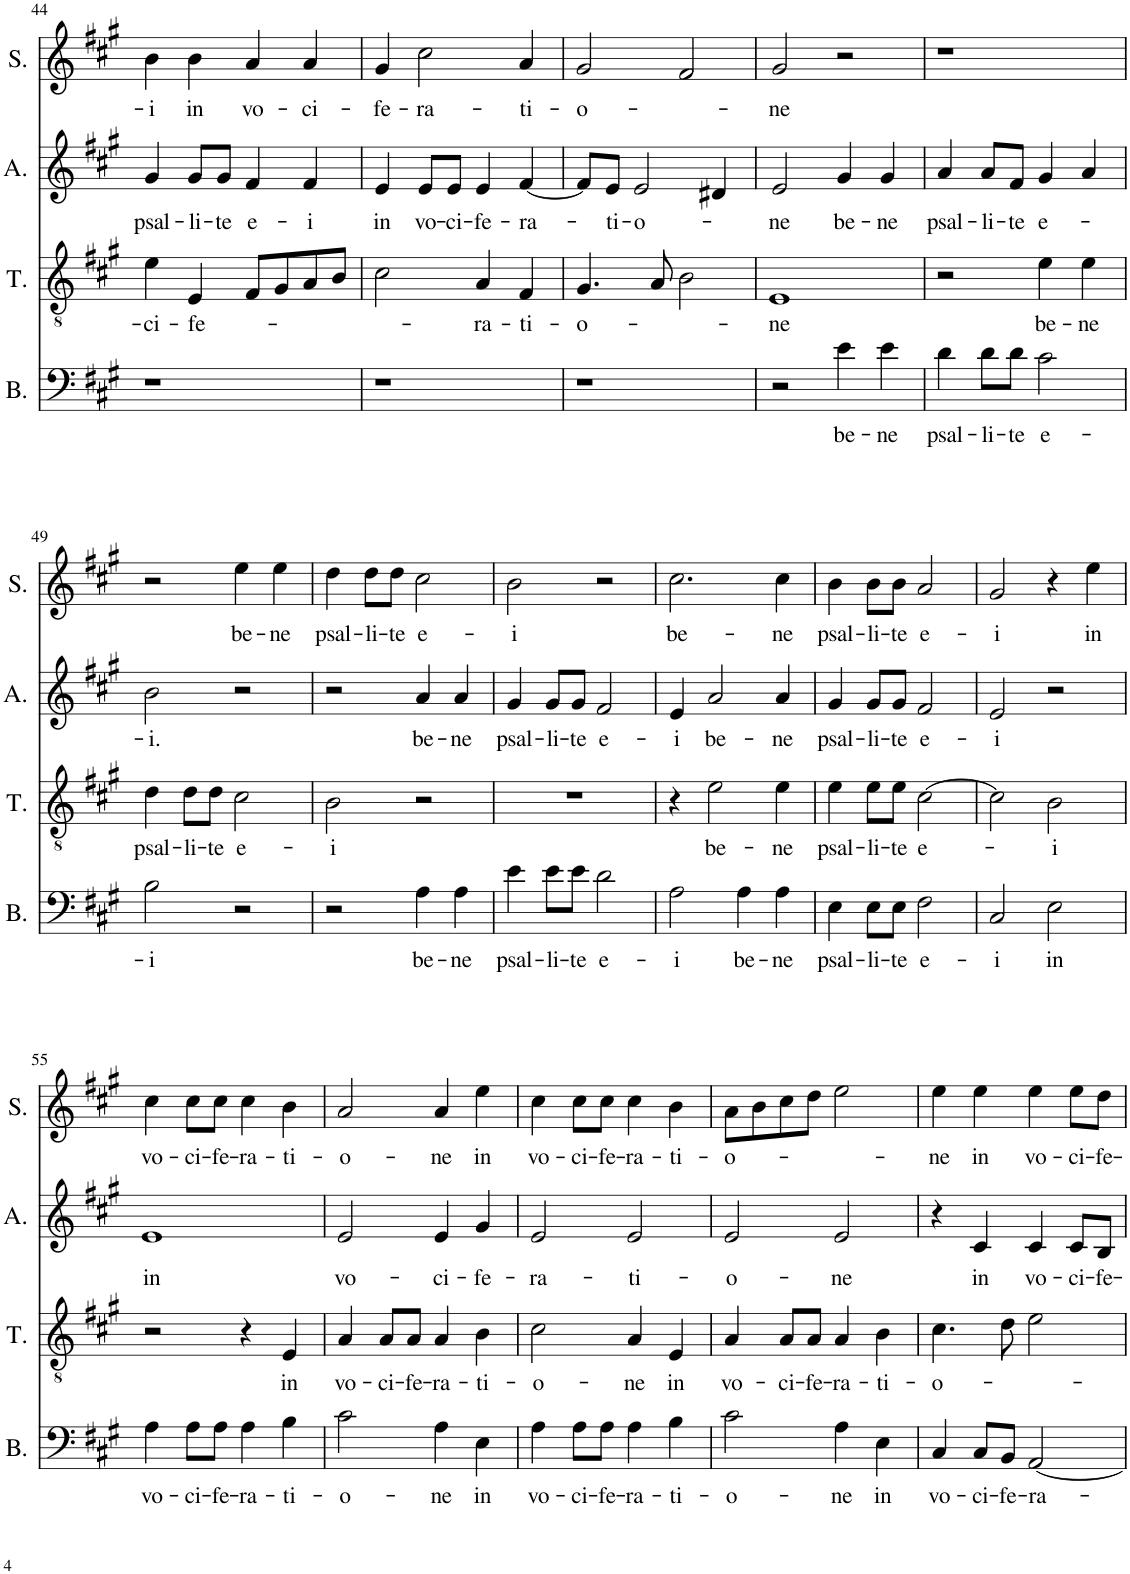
**kern	**text	**kern	**text	**kern	**text	**kern	**text
*part4	*part4	*part3	*part3	*part2	*part2	*part1	*part1
*staff4	*staff4	*staff3	*staff3	*staff2	*staff2	*staff1	*staff1
*I"Basse	*	*I"Ténor	*	*I"Alto	*	*I"Soprano	*
*I'B.	*	*I'T.	*	*I'A.	*	*I'S.	*
!!LO:PB:g=z
*clefF4	*	*clefGv2	*	*clefG2	*	*clefG2	*
*k[f#c#g#]	*	*k[f#c#g#]	*	*k[f#c#g#]	*	*k[f#c#g#]	*
*M2/2	*	*M2/2	*	*M2/2	*	*M2/2	*
*met(c|)	*	*met(c|)	*	*met(c|)	*	*met(c|)	*
=44	=44	=44	=44	=44	=44	=44	=44
!	!	!	!LO:LY:b	!	!LO:LY:b	!	!LO:LY:b
1r	.	4e\	-ci-	4g#/	psal-	4b\	-i
!	!	!	!LO:LY:b	!	!LO:LY:b	!	!LO:LY:b
.	.	4E/	-fe-	8g#/L	-li-	4b\	in
!	!	!	!	!	!LO:LY:b	!	!
.	.	.	.	8g#/J	-te	.	.
!	!	!	!	!	!LO:LY:b	!	!LO:LY:b
.	.	8F#/L	.	4f#/	e-	4a/	vo-
.	.	8G#/	.	.	.	.	.
!	!	!	!	!	!LO:LY:b	!	!LO:LY:b
.	.	8A/	.	4f#/	-i	4a/	-ci-
.	.	8B/J	.	.	.	.	.
=45	=45	=45	=45	=45	=45	=45	=45
!	!	!	!	!	!LO:LY:b	!	!LO:LY:b
1r	.	2c#\	.	4e/	in	4g#/	-fe-
!	!	!	!	!	!LO:LY:b	!	!LO:LY:b
.	.	.	.	8e/L	vo-	2cc#\	-ra-
!	!	!	!	!	!LO:LY:b	!	!
.	.	.	.	8e/J	-ci-	.	.
!	!	!	!LO:LY:b	!	!LO:LY:b	!	!
.	.	4A/	-ra-	4e/	-fe-	.	.
!	!	!	!LO:LY:b	!	!LO:LY:b	!	!LO:LY:b
.	.	4F#/	-ti-	[4f#/	-ra-	4a/	-ti-
=46	=46	=46	=46	=46	=46	=46	=46
!	!	!	!LO:LY:b	!	!	!	!LO:LY:b
1r	.	4.G#/	-o-	8f#/L]	.	2g#/	-o-
!	!	!	!	!	!LO:LY:b	!	!
.	.	.	.	8e/J	-ti-	.	.
!	!	!	!	!	!LO:LY:b	!	!
.	.	.	.	2e/	-o-	.	.
.	.	8A/	.	.	.	.	.
.	.	2B\	.	.	.	2f#/	.
.	.	.	.	4d#X/	.	.	.
=47	=47	=47	=47	=47	=47	=47	=47
!	!	!	!LO:LY:b	!	!LO:LY:b	!	!LO:LY:b
2r	.	1E	-ne	2e/	-ne	2g#/	-ne
!	!LO:LY:b	!	!	!	!LO:LY:b	!	!
4e\	be-	.	.	4g#/	be-	2r	.
!	!LO:LY:b	!	!	!	!LO:LY:b	!	!
4e\	-ne	.	.	4g#/	-ne	.	.
=48	=48	=48	=48	=48	=48	=48	=48
!	!LO:LY:b	!	!	!	!LO:LY:b	!	!
4d\	psal-	2r	.	4a/	psal-	1r	.
!	!LO:LY:b	!	!	!	!LO:LY:b	!	!
8d\L	-li-	.	.	8a/L	-li-	.	.
!	!LO:LY:b	!	!	!	!LO:LY:b	!	!
8d\J	-te	.	.	8f#/J	-te	.	.
!	!LO:LY:b	!	!LO:LY:b	!	!LO:LY:b	!	!
2c#\	e-	4e\	be-	4g#/	e-	.	.
!	!	!	!LO:LY:b	!	!	!	!
.	.	4e\	-ne	4a/	.	.	.
!!LO:LB:g=z
=49	=49	=49	=49	=49	=49	=49	=49
!	!LO:LY:b	!	!LO:LY:b	!	!LO:LY:b	!	!
2B\	-i	4d\	psal-	2b\	-i.	2r	.
!	!	!	!LO:LY:b	!	!	!	!
.	.	8d\L	-li-	.	.	.	.
!	!	!	!LO:LY:b	!	!	!	!
.	.	8d\J	-te	.	.	.	.
!	!	!	!LO:LY:b	!	!	!	!LO:LY:b
2r	.	2c#\	e-	2r	.	4ee\	be-
!	!	!	!	!	!	!	!LO:LY:b
.	.	.	.	.	.	4ee\	-ne
=50	=50	=50	=50	=50	=50	=50	=50
!	!	!	!LO:LY:b	!	!	!	!LO:LY:b
2r	.	2B\	-i	2r	.	4dd\	psal-
!	!	!	!	!	!	!	!LO:LY:b
.	.	.	.	.	.	8dd\L	-li-
!	!	!	!	!	!	!	!LO:LY:b
.	.	.	.	.	.	8dd\J	-te
!	!LO:LY:b	!	!	!	!LO:LY:b	!	!LO:LY:b
4A\	be-	2r	.	4a/	be-	2cc#\	e-
!	!LO:LY:b	!	!	!	!LO:LY:b	!	!
4A\	-ne	.	.	4a/	-ne	.	.
=51	=51	=51	=51	=51	=51	=51	=51
!	!LO:LY:b	!	!	!	!LO:LY:b	!	!LO:LY:b
4e\	psal-	1r	.	4g#/	psal-	2b\	-i
!	!LO:LY:b	!	!	!	!LO:LY:b	!	!
8e\L	-li-	.	.	8g#/L	-li-	.	.
!	!LO:LY:b	!	!	!	!LO:LY:b	!	!
8e\J	-te	.	.	8g#/J	-te	.	.
!	!LO:LY:b	!	!	!	!LO:LY:b	!	!
2d\	e-	.	.	2f#/	e-	2r	.
=52	=52	=52	=52	=52	=52	=52	=52
!	!LO:LY:b	!	!	!	!LO:LY:b	!	!LO:LY:b
2A\	-i	4r	.	4e/	-i	2.cc#\	be-
!	!	!	!LO:LY:b	!	!LO:LY:b	!	!
.	.	2e\	be-	2a/	be-	.	.
!	!LO:LY:b	!	!	!	!	!	!
4A\	be-	.	.	.	.	.	.
!	!LO:LY:b	!	!LO:LY:b	!	!LO:LY:b	!	!LO:LY:b
4A\	-ne	4e\	-ne	4a/	-ne	4cc#\	-ne
=53	=53	=53	=53	=53	=53	=53	=53
!	!LO:LY:b	!	!LO:LY:b	!	!LO:LY:b	!	!LO:LY:b
4E\	psal-	4e\	psal-	4g#/	psal-	4b\	psal-
!	!LO:LY:b	!	!LO:LY:b	!	!LO:LY:b	!	!LO:LY:b
8E\L	-li-	8e\L	-li-	8g#/L	-li-	8b\L	-li-
!	!LO:LY:b	!	!LO:LY:b	!	!LO:LY:b	!	!LO:LY:b
8E\J	-te	8e\J	-te	8g#/J	-te	8b\J	-te
!	!LO:LY:b	!	!LO:LY:b	!	!LO:LY:b	!	!LO:LY:b
2F#\	e-	[2c#\	e-	2f#/	e-	2a/	e-
=54	=54	=54	=54	=54	=54	=54	=54
!	!LO:LY:b	!	!	!	!LO:LY:b	!	!LO:LY:b
2C#/	-i	2c#\]	.	2e/	-i	2g#/	-i
!	!LO:LY:b	!	!LO:LY:b	!	!	!	!
2E\	in	2B\	-i	2r	.	4r	.
!	!	!	!	!	!	!	!LO:LY:b
.	.	.	.	.	.	4ee\	in
!!LO:LB:g=z
=55	=55	=55	=55	=55	=55	=55	=55
!	!LO:LY:b	!	!	!	!LO:LY:b	!	!LO:LY:b
4A\	vo-	2r	.	1e	in	4cc#\	vo-
!	!LO:LY:b	!	!	!	!	!	!LO:LY:b
8A\L	-ci-	.	.	.	.	8cc#\L	-ci-
!	!LO:LY:b	!	!	!	!	!	!LO:LY:b
8A\J	-fe-	.	.	.	.	8cc#\J	-fe-
!	!LO:LY:b	!	!	!	!	!	!LO:LY:b
4A\	-ra-	4r	.	.	.	4cc#\	-ra-
!	!LO:LY:b	!	!LO:LY:b	!	!	!	!LO:LY:b
4B\	-ti-	4E/	in	.	.	4b\	-ti-
=56	=56	=56	=56	=56	=56	=56	=56
!	!LO:LY:b	!	!LO:LY:b	!	!LO:LY:b	!	!LO:LY:b
2c#\	-o-	4A/	vo-	2e/	vo-	2a/	-o-
!	!	!	!LO:LY:b	!	!	!	!
.	.	8A/L	-ci-	.	.	.	.
!	!	!	!LO:LY:b	!	!	!	!
.	.	8A/J	-fe-	.	.	.	.
!	!LO:LY:b	!	!LO:LY:b	!	!LO:LY:b	!	!LO:LY:b
4A\	-ne	4A/	-ra-	4e/	-ci-	4a/	-ne
!	!LO:LY:b	!	!LO:LY:b	!	!LO:LY:b	!	!LO:LY:b
4E\	in	4B\	-ti-	4g#/	-fe-	4ee\	in
=57	=57	=57	=57	=57	=57	=57	=57
!	!LO:LY:b	!	!LO:LY:b	!	!LO:LY:b	!	!LO:LY:b
4A\	vo-	2c#\	-o-	2e/	-ra-	4cc#\	vo-
!	!LO:LY:b	!	!	!	!	!	!LO:LY:b
8A\L	-ci-	.	.	.	.	8cc#\L	-ci-
!	!LO:LY:b	!	!	!	!	!	!LO:LY:b
8A\J	-fe-	.	.	.	.	8cc#\J	-fe-
!	!LO:LY:b	!	!LO:LY:b	!	!LO:LY:b	!	!LO:LY:b
4A\	-ra-	4A/	-ne	2e/	-ti-	4cc#\	-ra-
!	!LO:LY:b	!	!LO:LY:b	!	!	!	!LO:LY:b
4B\	-ti-	4E/	in	.	.	4b\	-ti-
=58	=58	=58	=58	=58	=58	=58	=58
!	!LO:LY:b	!	!LO:LY:b	!	!LO:LY:b	!	!LO:LY:b
2c#\	-o-	4A/	vo-	2e/	-o-	8a\L	-o-
.	.	.	.	.	.	8b\	.
!	!	!	!LO:LY:b	!	!	!	!
.	.	8A/L	-ci-	.	.	8cc#\	.
!	!	!	!LO:LY:b	!	!	!	!
.	.	8A/J	-fe-	.	.	8dd\J	.
!	!LO:LY:b	!	!LO:LY:b	!	!LO:LY:b	!	!
4A\	-ne	4A/	-ra-	2e/	-ne	2ee\	.
!	!LO:LY:b	!	!LO:LY:b	!	!	!	!
4E\	in	4B\	-ti-	.	.	.	.
=59	=59	=59	=59	=59	=59	=59	=59
!	!LO:LY:b	!	!LO:LY:b	!	!	!	!LO:LY:b
4C#/	vo-	4.c#\	-o-	4r	.	4ee\	-ne
!	!LO:LY:b	!	!	!	!LO:LY:b	!	!LO:LY:b
8C#/L	-ci-	.	.	4c#/	in	4ee\	in
!	!LO:LY:b	!	!	!	!	!	!
8BB/J	-fe-	8d\	.	.	.	.	.
!	!LO:LY:b	!	!	!	!LO:LY:b	!	!LO:LY:b
[2AA/	-ra-	2e\	.	4c#/	vo-	4ee\	vo-
!	!	!	!	!	!LO:LY:b	!	!LO:LY:b
.	.	.	.	8c#/L	-ci-	8ee\L	-ci-
!	!	!	!	!	!LO:LY:b	!	!LO:LY:b
.	.	.	.	8B/J	-fe-	8dd\J	-fe-
=	=	=	=	=	=	=	=
*-	*-	*-	*-	*-	*-	*-	*-
